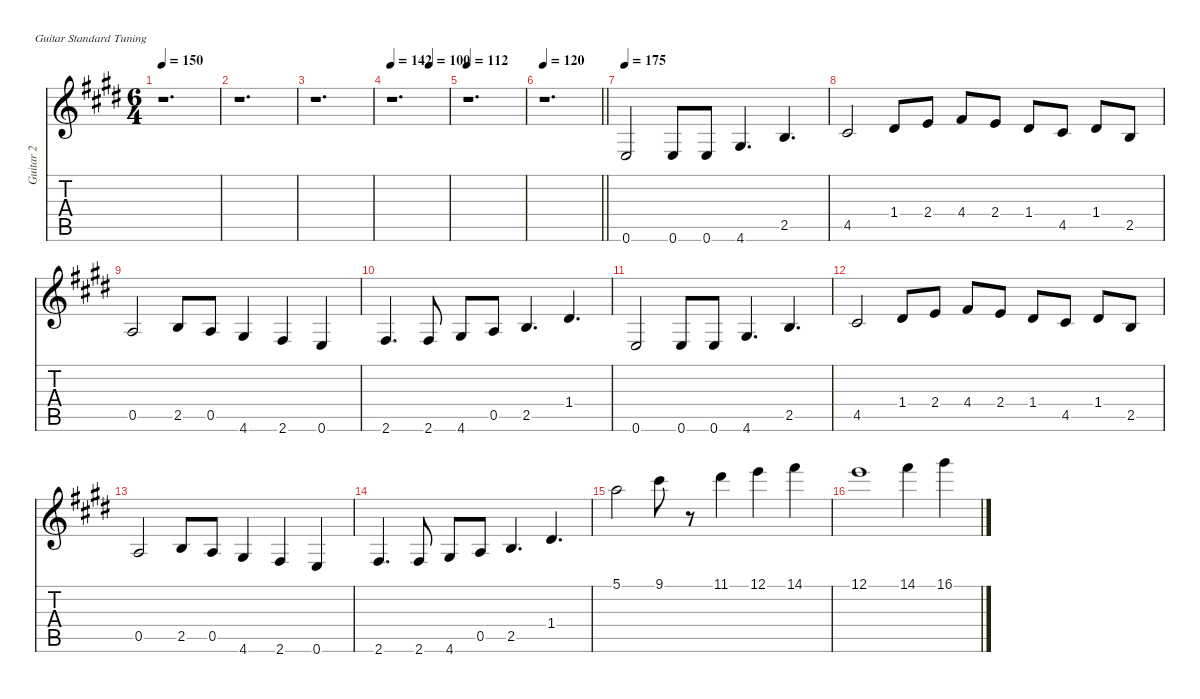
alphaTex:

\defaultSystemsLayout 4
\hideDynamics
\bracketExtendMode nobrackets
\firstSystemTrackNameMode fullname
\otherSystemsTrackNameMode fullname
\otherSystemsTrackNameOrientation horizontal
\track ("Guitar 2" "n.guit.") {instrument acousticguitarnylon}
\staff {score tabs}
\tuning (E4 B3 G3 D3 A2 E2)
\ts (6 4)
\tempo 150
\clef g2
\ks e
r.1{d dy f} |
r.1{d} |
r.1{d} |
\tempo 142
\tempo (100 0.666667)
r.1{d} |
\tempo 112
r.1{d} |
\tempo 120
\barLineRight lightlight
r.1{d} |
\tempo 175
0.6{acc forcenatural}.2 0.6{acc forcenatural}.8 0.6{acc forcenatural}.8 4.6{acc #}.4{d} 2.5{acc forcenatural}.4{d} |
4.5{acc #}.2 1.4{acc #}.8 2.4{acc forcenatural}.8 4.4{acc #}.8 2.4{acc forcenatural}.8 1.4{acc #}.8 4.5{acc #}.8 1.4{acc #}.8 2.5{acc forcenatural}.8 |
0.5{acc forcenatural}.2 2.5{acc forcenatural}.8 0.5{acc forcenatural}.8 4.6{acc #}.4 2.6{acc #}.4 0.6{acc forcenatural}.4 |
2.6{acc #}.4{d} 2.6{acc #}.8 4.6{acc #}.8 0.5{acc forcenatural}.8 2.5{acc forcenatural}.4{d} 1.4{acc #}.4{d} |
0.6{acc forcenatural}.2 0.6{acc forcenatural}.8 0.6{acc forcenatural}.8 4.6{acc #}.4{d} 2.5{acc forcenatural}.4{d} |
4.5{acc #}.2 1.4{acc #}.8 2.4{acc forcenatural}.8 4.4{acc #}.8 2.4{acc forcenatural}.8 1.4{acc #}.8 4.5{acc #}.8 1.4{acc #}.8 2.5{acc forcenatural}.8 |
0.5{acc forcenatural}.2 2.5{acc forcenatural}.8 0.5{acc forcenatural}.8 4.6{acc #}.4 2.6{acc #}.4 0.6{acc forcenatural}.4 |
2.6{acc #}.4{d} 2.6{acc #}.8 4.6{acc #}.8 0.5{acc forcenatural}.8 2.5{acc forcenatural}.4{d} 1.4{acc #}.4{d} |
5.1{acc forcenatural}.2{dy mf} 9.1{acc #}.8 r.8 11.1{acc #}.4 12.1{acc forcenatural}.4 14.1{acc #}.4 |
12.1{acc forcenatural}.1 14.1{acc #}.4 16.1{acc #}.4
